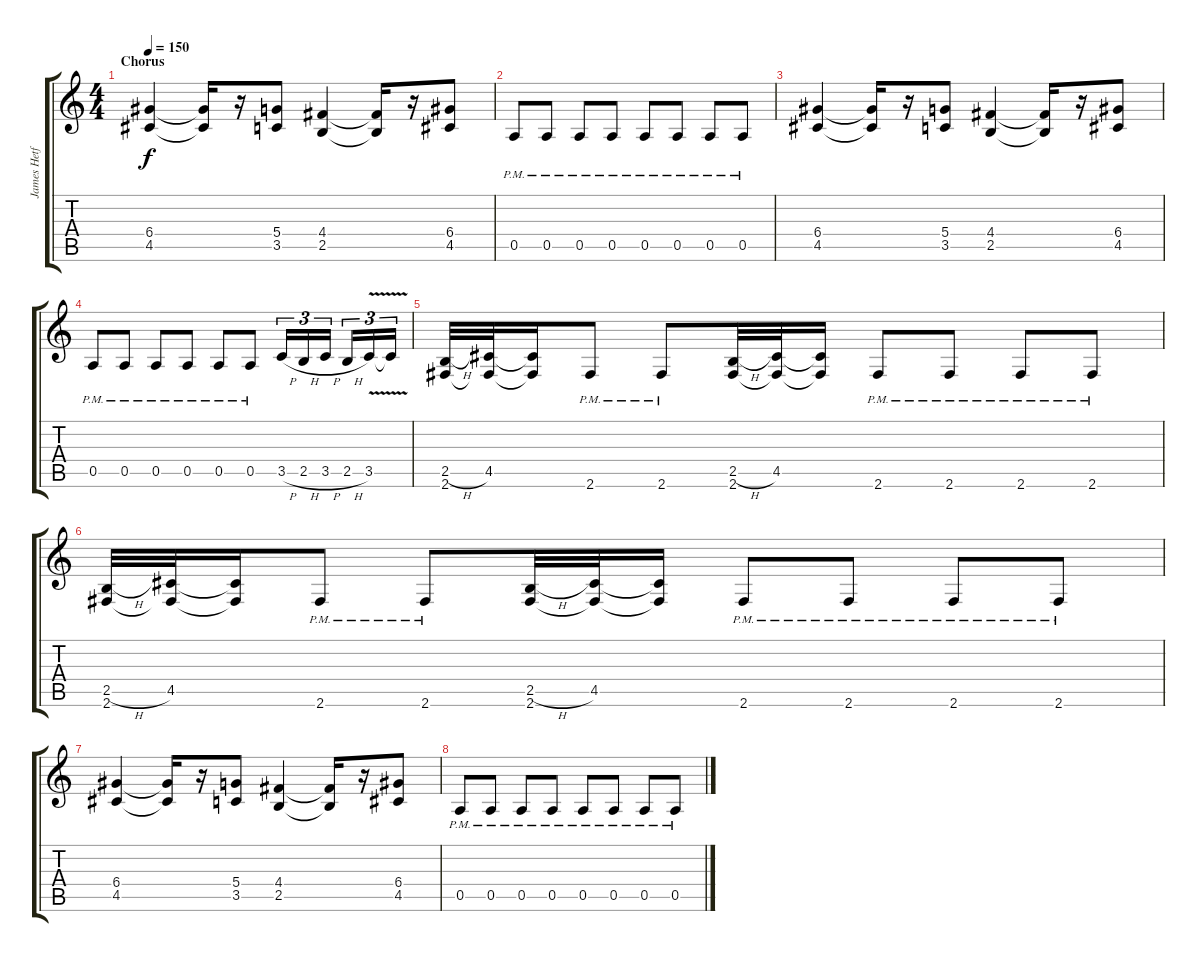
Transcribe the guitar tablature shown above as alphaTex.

\track ("James Hetfield" "James Hetf") {instrument distortionguitar}
\staff {score tabs}
\tuning (E4 B3 G3 D3 A2 E2) {hide}
\ts (4 4)
\section ("" "Chorus")
\tempo 150
\clef g2
\ks c
(6.4 4.5).4{dy f} (6.4{t} 4.5{t}).16 r.16 (5.4 3.5).8 (4.4 2.5).4 (4.4{t} 2.5{t}).16 r.16 (6.4 4.5).8 |
0.5{pm}.8 0.5{pm}.8 0.5{pm}.8 0.5{pm}.8 0.5{pm}.8 0.5{pm}.8 0.5{pm}.8 0.5{pm}.8 |
(6.4 4.5).4 (6.4{t} 4.5{t}).16 r.16 (5.4 3.5).8 (4.4 2.5).4 (4.4{t} 2.5{t}).16 r.16 (6.4 4.5).8 |
0.5{pm}.8 0.5{pm}.8 0.5{pm}.8 0.5{pm}.8 0.5{pm}.8 0.5{pm}.8 3.5{h}.16{tu (3 2)} 2.5{h}.16{tu (3 2)} 3.5{h}.16{tu (3 2) beam splitsecondary} 2.5{h}.16{tu (3 2)} 3.5{v}.16{tu (3 2)} 3.5{t}.16{tu (3 2)} |
(2.5{h} 2.6).32 (4.5 2.6{t}).32 (4.5{t} 2.6{t}).16 2.6{pm}.8 2.6{pm}.8 (2.5{h} 2.6).32 (4.5 2.6{t}).32 (4.5{t} 2.6{t}).16 2.6{pm}.8 2.6{pm}.8 2.6{pm}.8 2.6{pm}.8 |
(2.5{h} 2.6).32 (4.5 2.6{t}).32 (4.5{t} 2.6{t}).16 2.6{pm}.8 2.6{pm}.8 (2.5{h} 2.6).32 (4.5 2.6{t}).32 (4.5{t} 2.6{t}).16 2.6{pm}.8 2.6{pm}.8 2.6{pm}.8 2.6{pm}.8 |
(6.4 4.5).4 (6.4{t} 4.5{t}).16 r.16 (5.4 3.5).8 (4.4 2.5).4 (4.4{t} 2.5{t}).16 r.16 (6.4 4.5).8 |
0.5{pm}.8 0.5{pm}.8 0.5{pm}.8 0.5{pm}.8 0.5{pm}.8 0.5{pm}.8 0.5{pm}.8 0.5{pm}.8
